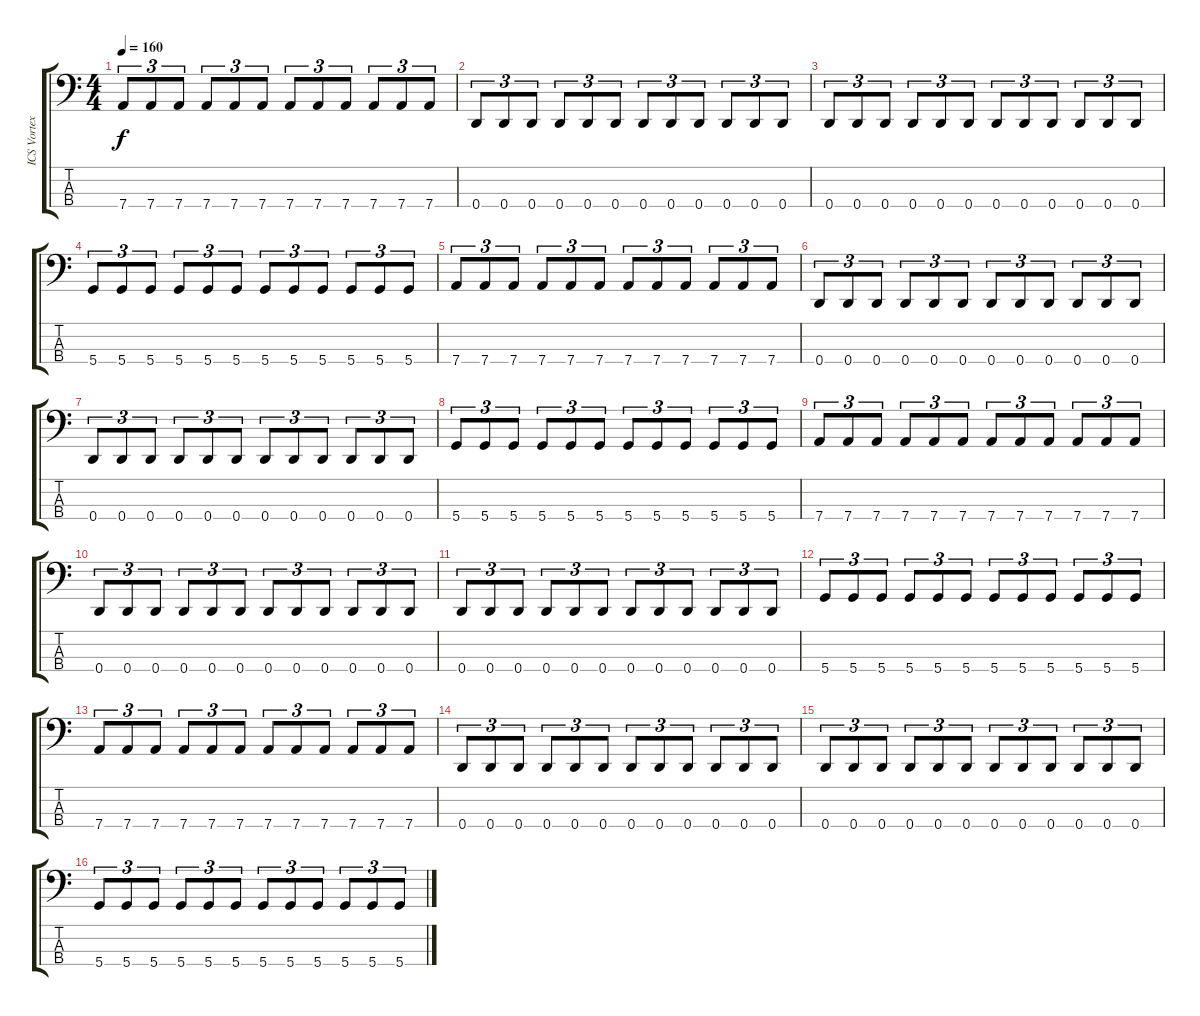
\track ("ICS Vortex - Bass" "ICS Vortex") {instrument electricbassfinger}
\staff {score tabs}
\tuning (F2 C2 G1 D1) {hide}
\ts (4 4)
\tempo 160
\clef f4
\ks c
7.4.8{tu (3 2) dy f} 7.4.8{tu (3 2)} 7.4.8{tu (3 2)} 7.4.8{tu (3 2)} 7.4.8{tu (3 2)} 7.4.8{tu (3 2)} 7.4.8{tu (3 2)} 7.4.8{tu (3 2)} 7.4.8{tu (3 2)} 7.4.8{tu (3 2)} 7.4.8{tu (3 2)} 7.4.8{tu (3 2)} |
0.4.8{tu (3 2)} 0.4.8{tu (3 2)} 0.4.8{tu (3 2)} 0.4.8{tu (3 2)} 0.4.8{tu (3 2)} 0.4.8{tu (3 2)} 0.4.8{tu (3 2)} 0.4.8{tu (3 2)} 0.4.8{tu (3 2)} 0.4.8{tu (3 2)} 0.4.8{tu (3 2)} 0.4.8{tu (3 2)} |
0.4.8{tu (3 2)} 0.4.8{tu (3 2)} 0.4.8{tu (3 2)} 0.4.8{tu (3 2)} 0.4.8{tu (3 2)} 0.4.8{tu (3 2)} 0.4.8{tu (3 2)} 0.4.8{tu (3 2)} 0.4.8{tu (3 2)} 0.4.8{tu (3 2)} 0.4.8{tu (3 2)} 0.4.8{tu (3 2)} |
5.4.8{tu (3 2)} 5.4.8{tu (3 2)} 5.4.8{tu (3 2)} 5.4.8{tu (3 2)} 5.4.8{tu (3 2)} 5.4.8{tu (3 2)} 5.4.8{tu (3 2)} 5.4.8{tu (3 2)} 5.4.8{tu (3 2)} 5.4.8{tu (3 2)} 5.4.8{tu (3 2)} 5.4.8{tu (3 2)} |
7.4.8{tu (3 2)} 7.4.8{tu (3 2)} 7.4.8{tu (3 2)} 7.4.8{tu (3 2)} 7.4.8{tu (3 2)} 7.4.8{tu (3 2)} 7.4.8{tu (3 2)} 7.4.8{tu (3 2)} 7.4.8{tu (3 2)} 7.4.8{tu (3 2)} 7.4.8{tu (3 2)} 7.4.8{tu (3 2)} |
0.4.8{tu (3 2)} 0.4.8{tu (3 2)} 0.4.8{tu (3 2)} 0.4.8{tu (3 2)} 0.4.8{tu (3 2)} 0.4.8{tu (3 2)} 0.4.8{tu (3 2)} 0.4.8{tu (3 2)} 0.4.8{tu (3 2)} 0.4.8{tu (3 2)} 0.4.8{tu (3 2)} 0.4.8{tu (3 2)} |
0.4.8{tu (3 2)} 0.4.8{tu (3 2)} 0.4.8{tu (3 2)} 0.4.8{tu (3 2)} 0.4.8{tu (3 2)} 0.4.8{tu (3 2)} 0.4.8{tu (3 2)} 0.4.8{tu (3 2)} 0.4.8{tu (3 2)} 0.4.8{tu (3 2)} 0.4.8{tu (3 2)} 0.4.8{tu (3 2)} |
5.4.8{tu (3 2)} 5.4.8{tu (3 2)} 5.4.8{tu (3 2)} 5.4.8{tu (3 2)} 5.4.8{tu (3 2)} 5.4.8{tu (3 2)} 5.4.8{tu (3 2)} 5.4.8{tu (3 2)} 5.4.8{tu (3 2)} 5.4.8{tu (3 2)} 5.4.8{tu (3 2)} 5.4.8{tu (3 2)} |
7.4.8{tu (3 2)} 7.4.8{tu (3 2)} 7.4.8{tu (3 2)} 7.4.8{tu (3 2)} 7.4.8{tu (3 2)} 7.4.8{tu (3 2)} 7.4.8{tu (3 2)} 7.4.8{tu (3 2)} 7.4.8{tu (3 2)} 7.4.8{tu (3 2)} 7.4.8{tu (3 2)} 7.4.8{tu (3 2)} |
0.4.8{tu (3 2)} 0.4.8{tu (3 2)} 0.4.8{tu (3 2)} 0.4.8{tu (3 2)} 0.4.8{tu (3 2)} 0.4.8{tu (3 2)} 0.4.8{tu (3 2)} 0.4.8{tu (3 2)} 0.4.8{tu (3 2)} 0.4.8{tu (3 2)} 0.4.8{tu (3 2)} 0.4.8{tu (3 2)} |
0.4.8{tu (3 2)} 0.4.8{tu (3 2)} 0.4.8{tu (3 2)} 0.4.8{tu (3 2)} 0.4.8{tu (3 2)} 0.4.8{tu (3 2)} 0.4.8{tu (3 2)} 0.4.8{tu (3 2)} 0.4.8{tu (3 2)} 0.4.8{tu (3 2)} 0.4.8{tu (3 2)} 0.4.8{tu (3 2)} |
5.4.8{tu (3 2)} 5.4.8{tu (3 2)} 5.4.8{tu (3 2)} 5.4.8{tu (3 2)} 5.4.8{tu (3 2)} 5.4.8{tu (3 2)} 5.4.8{tu (3 2)} 5.4.8{tu (3 2)} 5.4.8{tu (3 2)} 5.4.8{tu (3 2)} 5.4.8{tu (3 2)} 5.4.8{tu (3 2)} |
7.4.8{tu (3 2)} 7.4.8{tu (3 2)} 7.4.8{tu (3 2)} 7.4.8{tu (3 2)} 7.4.8{tu (3 2)} 7.4.8{tu (3 2)} 7.4.8{tu (3 2)} 7.4.8{tu (3 2)} 7.4.8{tu (3 2)} 7.4.8{tu (3 2)} 7.4.8{tu (3 2)} 7.4.8{tu (3 2)} |
0.4.8{tu (3 2)} 0.4.8{tu (3 2)} 0.4.8{tu (3 2)} 0.4.8{tu (3 2)} 0.4.8{tu (3 2)} 0.4.8{tu (3 2)} 0.4.8{tu (3 2)} 0.4.8{tu (3 2)} 0.4.8{tu (3 2)} 0.4.8{tu (3 2)} 0.4.8{tu (3 2)} 0.4.8{tu (3 2)} |
0.4.8{tu (3 2)} 0.4.8{tu (3 2)} 0.4.8{tu (3 2)} 0.4.8{tu (3 2)} 0.4.8{tu (3 2)} 0.4.8{tu (3 2)} 0.4.8{tu (3 2)} 0.4.8{tu (3 2)} 0.4.8{tu (3 2)} 0.4.8{tu (3 2)} 0.4.8{tu (3 2)} 0.4.8{tu (3 2)} |
5.4.8{tu (3 2)} 5.4.8{tu (3 2)} 5.4.8{tu (3 2)} 5.4.8{tu (3 2)} 5.4.8{tu (3 2)} 5.4.8{tu (3 2)} 5.4.8{tu (3 2)} 5.4.8{tu (3 2)} 5.4.8{tu (3 2)} 5.4.8{tu (3 2)} 5.4.8{tu (3 2)} 5.4.8{tu (3 2)}
